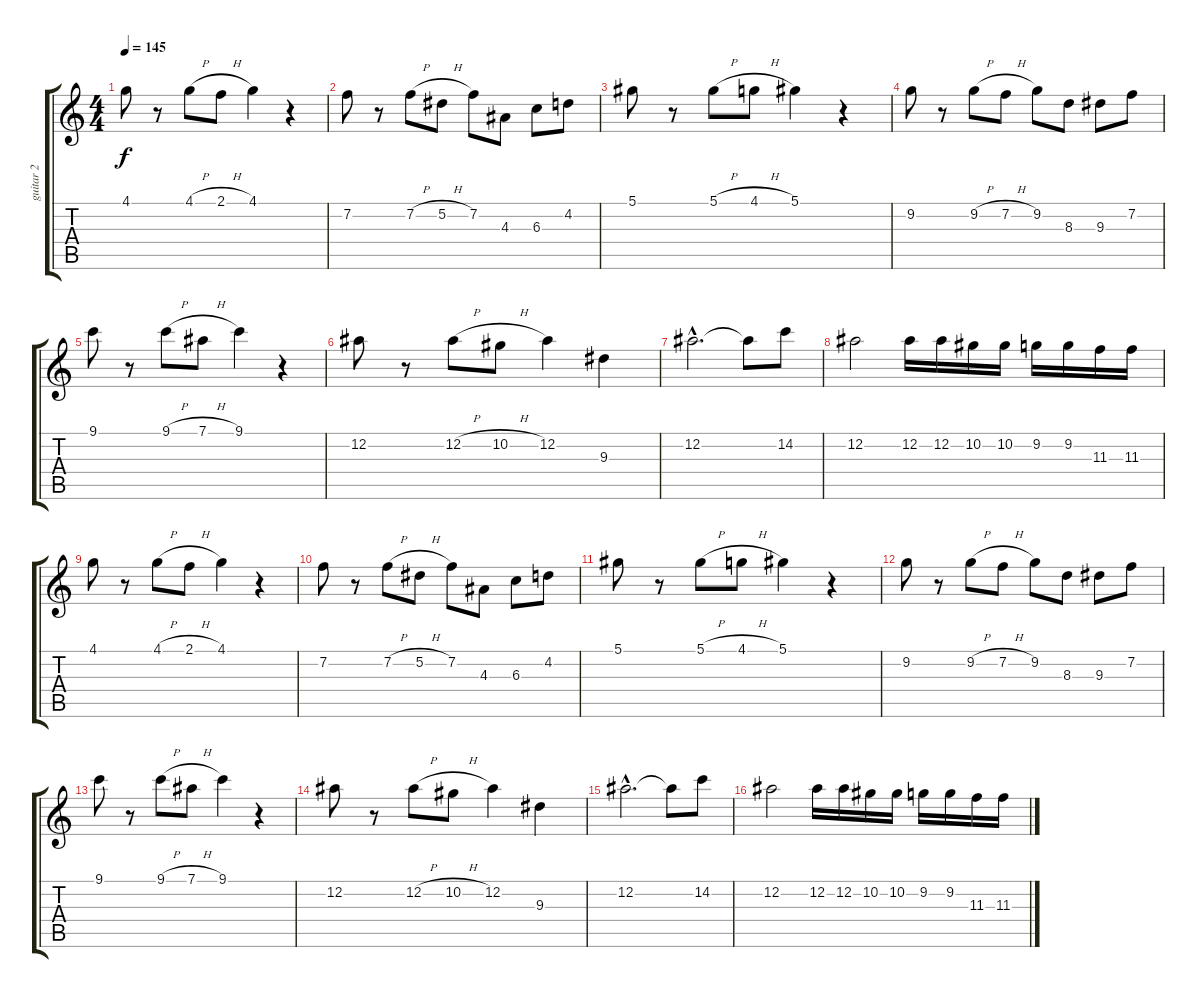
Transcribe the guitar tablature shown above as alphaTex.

\track ("guitar 2" "guitar 2") {instrument distortionguitar}
\staff {score tabs}
\tuning (Eb4 Bb3 Gb3 Db3 Ab2 Eb2) {hide}
\ts (4 4)
\tempo 145
\clef g2
\ks c
4.1.8{dy f} r.8 4.1{h}.8 2.1{h}.8 4.1.4 r.4 |
7.2.8 r.8 7.2{h}.8 5.2{h}.8 7.2.8 4.3.8 6.3.8 4.2.8 |
5.1.8 r.8 5.1{h}.8 4.1{h}.8 5.1.4 r.4 |
9.2.8 r.8 9.2{h}.8 7.2{h}.8 9.2.8 8.3.8 9.3.8 7.2.8 |
9.1.8 r.8 9.1{h}.8 7.1{h}.8 9.1.4 r.4 |
12.2.8 r.8 12.2{h}.8 10.2{h}.8 12.2.4 9.3.4 |
12.2{hac}.2{d} 12.2{t}.8 14.2.8 |
12.2.2 12.2.16{volume 12} 12.2.16 10.2.16 10.2.16 9.2.16 9.2.16 11.3.16 11.3.16 |
4.1.8{volume 16} r.8 4.1{h}.8 2.1{h}.8 4.1.4 r.4 |
7.2.8 r.8 7.2{h}.8 5.2{h}.8 7.2.8 4.3.8 6.3.8 4.2.8 |
5.1.8 r.8 5.1{h}.8 4.1{h}.8 5.1.4 r.4 |
9.2.8 r.8 9.2{h}.8 7.2{h}.8 9.2.8 8.3.8 9.3.8 7.2.8 |
9.1.8 r.8 9.1{h}.8 7.1{h}.8 9.1.4 r.4 |
12.2.8 r.8 12.2{h}.8 10.2{h}.8 12.2.4 9.3.4 |
12.2{hac}.2{d} 12.2{t}.8 14.2.8 |
12.2.2 12.2.16{volume 12} 12.2.16 10.2.16 10.2.16 9.2.16 9.2.16 11.3.16 11.3.16
